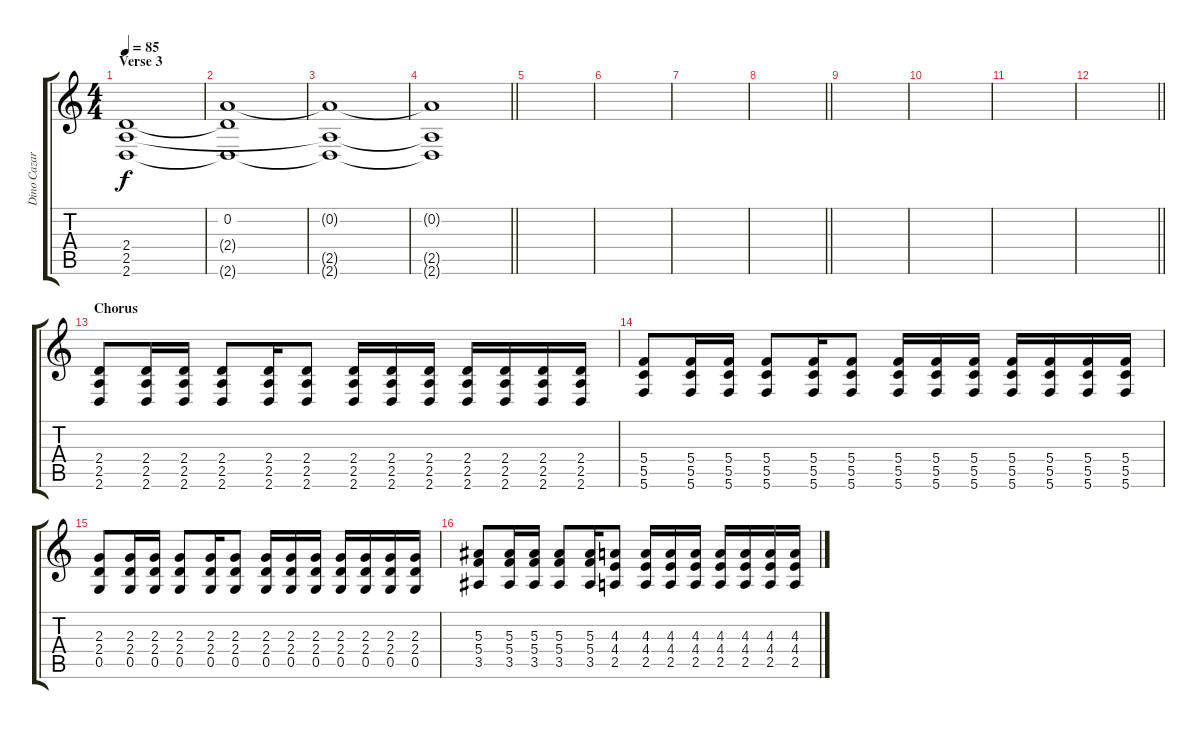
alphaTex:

\track ("Dino Cazares (Distortion)" "Dino Cazar") {instrument distortionguitar}
\staff {score tabs}
\tuning (D4 A3 F3 C3 G2 C2) {hide}
\ts (4 4)
\section ("" "Verse 3")
\tempo 85
\clef g2
\ks c
(2.4 2.5 2.6).1{dy f volume 0} |
(0.2{t} 2.4{t} 2.6{t}).1 |
(0.2{t} 2.5{t} 2.6{t}).1 |
\barLineRight lightlight
(0.2{t} 2.5{t} 2.6{t}).1 |
|
|
|
\barLineRight lightlight
|
|
|
|
\barLineRight lightlight
|
\section ("" "Chorus")
(2.4 2.5 2.6).8{instrument distortionguitar} (2.4 2.5 2.6).16 (2.4 2.5 2.6).16 (2.4 2.5 2.6).8 (2.4 2.5 2.6).16 (2.4 2.5 2.6).8 (2.4 2.5 2.6).16 (2.4 2.5 2.6).16 (2.4 2.5 2.6).16 (2.4 2.5 2.6).16 (2.4 2.5 2.6).16 (2.4 2.5 2.6).16 (2.4 2.5 2.6).16 |
(5.4 5.5 5.6).8 (5.4 5.5 5.6).16 (5.4 5.5 5.6).16 (5.4 5.5 5.6).8 (5.4 5.5 5.6).16 (5.4 5.5 5.6).8 (5.4 5.5 5.6).16 (5.4 5.5 5.6).16 (5.4 5.5 5.6).16 (5.4 5.5 5.6).16 (5.4 5.5 5.6).16 (5.4 5.5 5.6).16 (5.4 5.5 5.6).16 |
(2.3 2.4 0.5).8 (2.3 2.4 0.5).16 (2.3 2.4 0.5).16 (2.3 2.4 0.5).8 (2.3 2.4 0.5).16 (2.3 2.4 0.5).8 (2.3 2.4 0.5).16 (2.3 2.4 0.5).16 (2.3 2.4 0.5).16 (2.3 2.4 0.5).16 (2.3 2.4 0.5).16 (2.3 2.4 0.5).16 (2.3 2.4 0.5).16 |
(5.3 5.4 3.5).8 (5.3 5.4 3.5).16 (5.3 5.4 3.5).16 (5.3 5.4 3.5).8 (5.3 5.4 3.5).16 (4.3 4.4 2.5).8 (4.3 4.4 2.5).16 (4.3 4.4 2.5).16 (4.3 4.4 2.5).16 (4.3 4.4 2.5).16 (4.3 4.4 2.5).16 (4.3 4.4 2.5).16 (4.3 4.4 2.5).16
